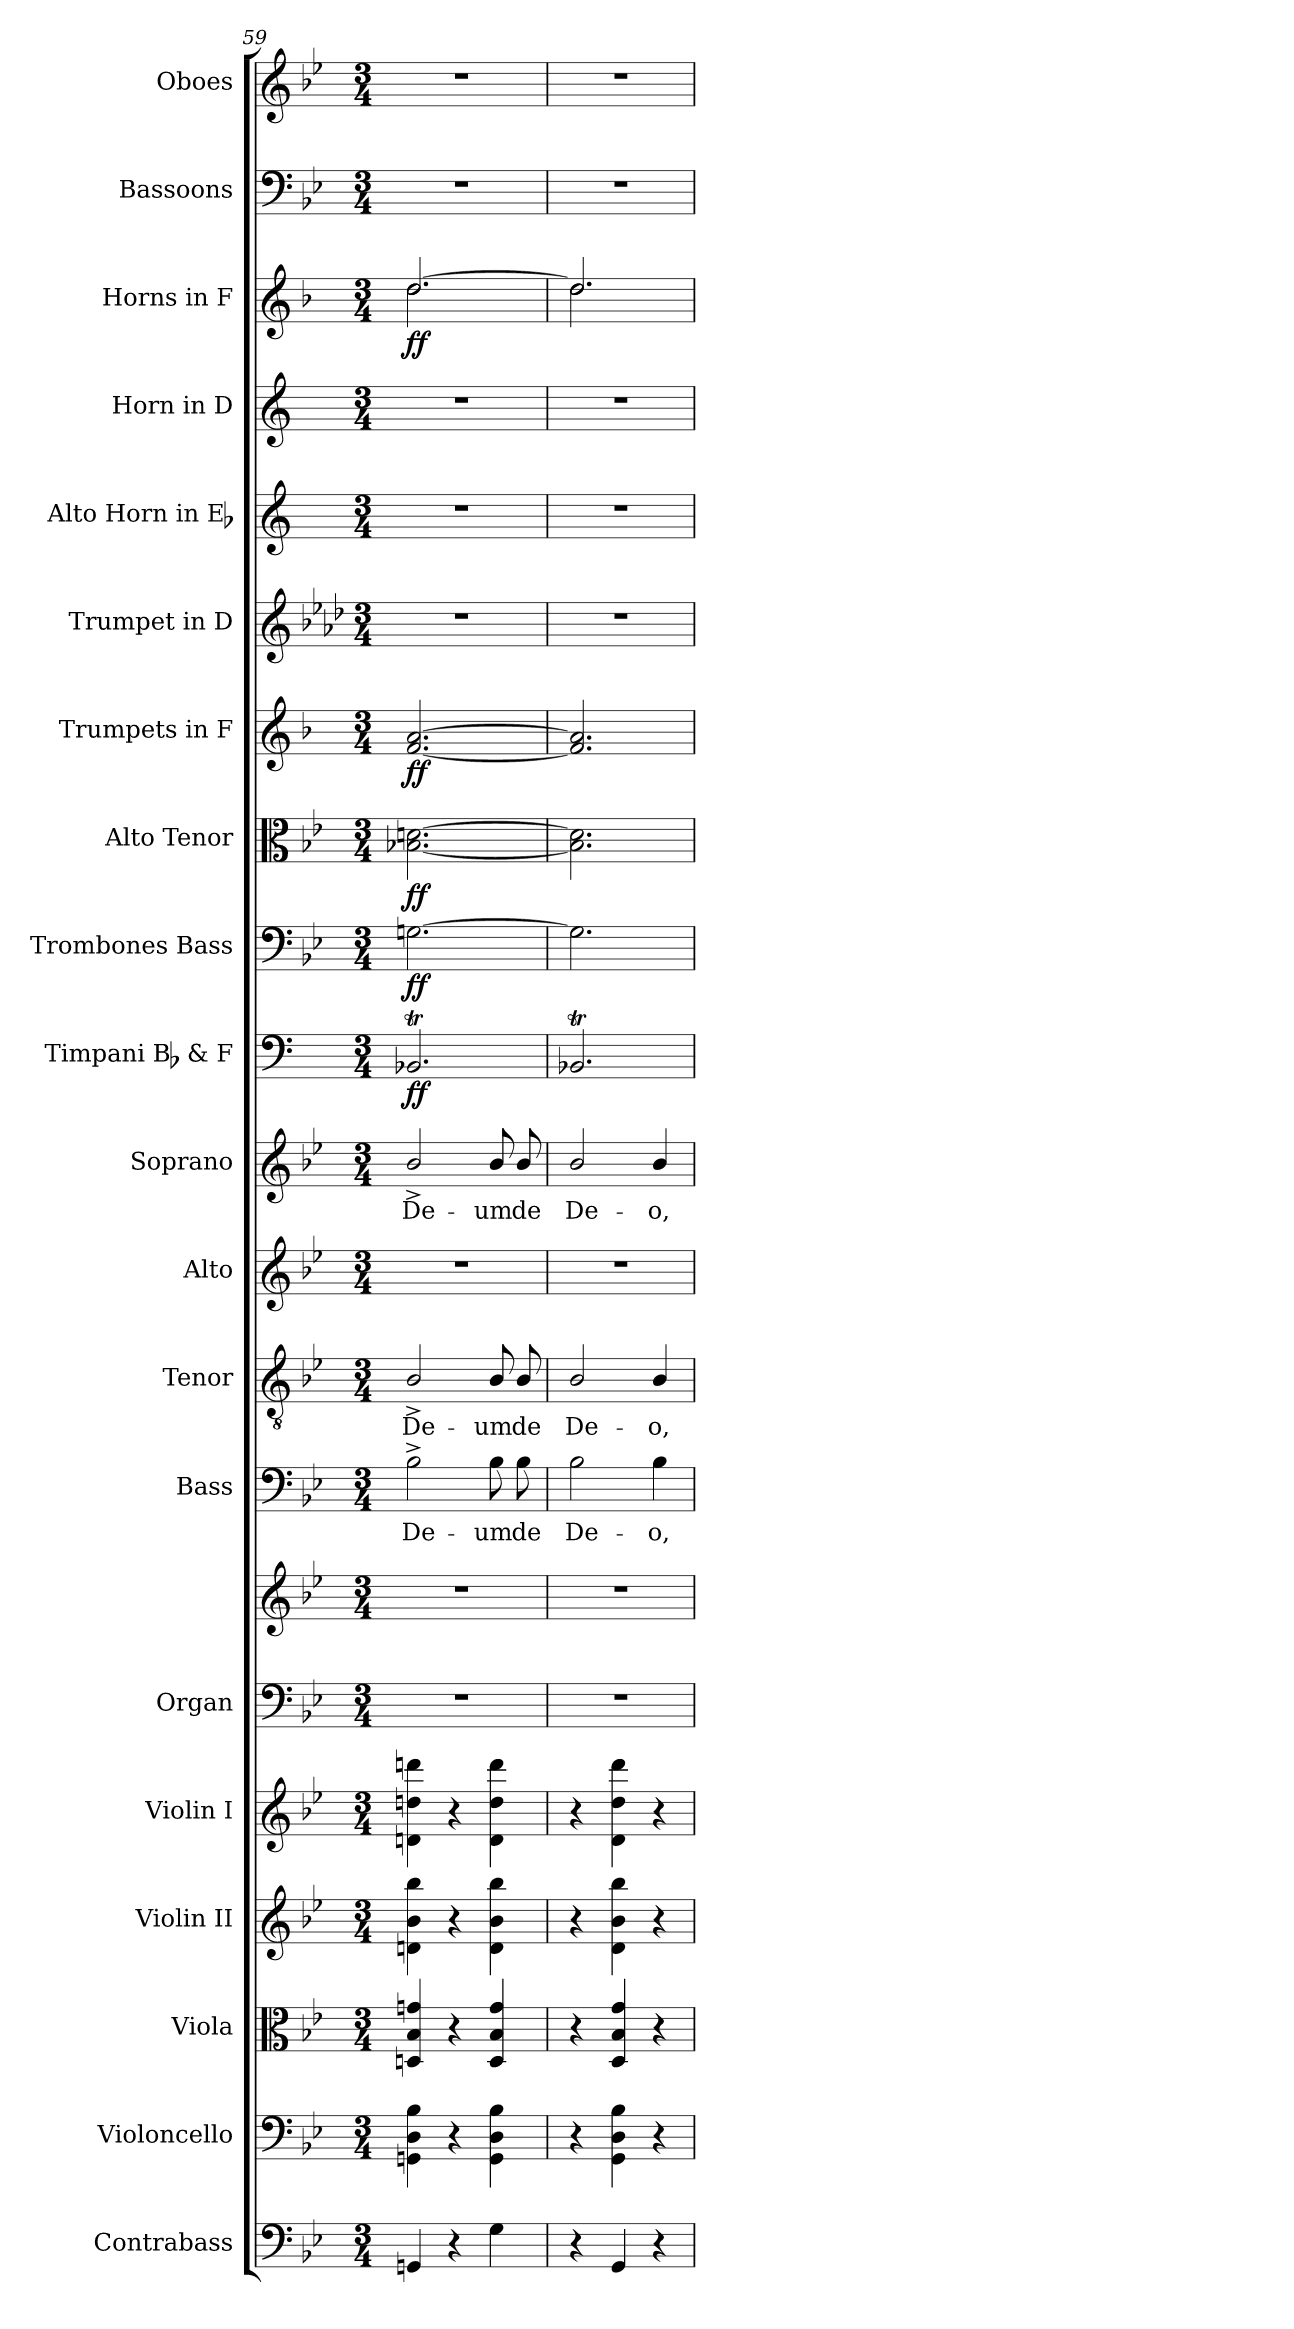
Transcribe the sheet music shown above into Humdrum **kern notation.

**kern	**kern	**kern	**kern	**kern	**kern	**kern	**kern	**text	**kern	**text	**kern	**kern	**text	**kern	**dynam	**kern	**dynam	**kern	**dynam	**kern	**dynam	**kern	**kern	**kern	**kern	**dynam	**kern	**kern
*part20	*part19	*part18	*part17	*part16	*part15	*part15	*part14	*part14	*part13	*part13	*part12	*part11	*part11	*part10	*part10	*part9	*part9	*part8	*part8	*part7	*part7	*part6	*part5	*part4	*part3	*part3	*part2	*part1
*staff21	*staff20	*staff19	*staff18	*staff17	*staff16	*staff15	*staff14	*staff14	*staff13	*staff13	*staff12	*staff11	*staff11	*staff10	*staff10	*staff9	*staff9	*staff8	*staff8	*staff7	*staff7	*staff6	*staff5	*staff4	*staff3	*staff3	*staff2	*staff1
*I"Contrabass	*I"Violoncello	*I"Viola	*I"Violin II	*I"Violin I	*I"Organ	*	*I"Bass	*	*I"Tenor	*	*I"Alto	*I"Soprano	*	*I"Timpani Bb & F	*	*I"Trombones  Bass	*	*I"Alto Tenor	*	*I"Trumpets in F	*	*I"Trumpet in D	*I"Alto Horn in Eb	*I"Horn in D	*I"Horns in F	*	*I"Bassoons	*I"Oboes
*I'Cb.	*I'Vc.	*I'Vla.	*I'Vln. II	*I'Vln. I	*I'Org.	*	*I'B.	*	*I'T.	*	*I'A.	*I'S.	*	*I'Timp.	*	*	*	*	*	*	*	*	*	*	*I'Hn.	*	*I'Bsn.	*I'Ob.
*clefF4	*clefF4	*clefC3	*clefG2	*clefG2	*clefF4	*clefG2	*clefF4	*	*clefGv2	*	*clefG2	*clefG2	*	*clefF4	*	*clefF4	*	*clefC3	*	*clefG2	*	*clefG2	*clefG2	*clefG2	*clefG2	*	*clefF4	*clefG2
*ITrd7c12	*	*	*	*	*	*	*	*	*ITrd7c12	*	*	*	*	*	*	*	*	*	*	*ITrd4c7	*	*ITrd-1c-2	*ITrd5c8	*ITrd6c10	*ITrd4c7	*	*	*
*k[b-e-]	*k[b-e-]	*k[b-e-]	*k[b-e-]	*k[b-e-]	*k[b-e-]	*k[b-e-]	*k[b-e-]	*	*k[b-e-]	*	*k[b-e-]	*k[b-e-]	*	*k[]	*	*k[b-e-]	*	*k[b-e-]	*	*k[b-e-]	*	*k[b-e-]	*k[f#c#g#d#]	*k[f#c#]	*k[b-e-]	*	*k[b-e-]	*k[b-e-]
*B-:	*B-:	*B-:	*B-:	*B-:	*B-:	*B-:	*B-:	*	*B-:	*	*B-:	*B-:	*	*C:	*	*B-:	*	*B-:	*	*B-:	*	*B-:	*E:	*D:	*B-:	*	*B-:	*B-:
*M3/4	*M3/4	*M3/4	*M3/4	*M3/4	*M3/4	*M3/4	*M3/4	*	*M3/4	*	*M3/4	*M3/4	*	*M3/4	*	*M3/4	*	*M3/4	*	*M3/4	*	*M3/4	*M3/4	*M3/4	*M3/4	*	*M3/4	*M3/4
=59	=59	=59	=59	=59	=59	=59	=59	=59	=59	=59	=59	=59	=59	=59	=59	=59	=59	=59	=59	=59	=59	=59	=59	=59	=59	=59	=59	=59
!	!	!	!	!	!LO:N:vis=1	!LO:N:vis=1	!	!	!	!	!	!	!	!	!	!	!	!	!	!	!	!	!	!	!	!	!	!
!	!	!	!	!	!	!	!	!LO:LY:b:color=#000000	!	!	!	!	!	!	!	!	!	!	!	!	!	!	!	!	!	!	!	!
!	!	!	!	!	!	!	!	!	!	!LO:LY:b:color=#000000	!LO:N:vis=1	!	!	!	!	!	!	!	!	!	!	!	!	!	!	!	!	!
!	!	!	!	!	!	!	!	!	!	!	!	!	!LO:LY:b:color=#000000	!	!	!	!	!	!	!	!	!LO:N:vis=1	!LO:N:vis=1	!LO:N:vis=1	!	!	!LO:N:vis=1	!LO:N:vis=1
*	*	*	*	*	*	*	*	*	*	*	*	*	*	*	*	*	*	*	*	*	*	*	*	*	*^	*	*	*
4GGGni/	4GGni\ 4Di 4B-i	4Dni/ 4B-i 4gni	4dni\ 4b-i 4bb-i	4dni\ 4ddni 4dddni	2.r	2.r	2B-^i\	De-	2BB-^i/	De-	2.r	2b-^i/	De-	2.BB-XTi/	ff	[2.Gni\	ff	[2.B-Xi\ [2.dni	ff	[2.B-i/ [2.di	ff	2.r	2.r	2.r	[2.gi/	2.gi\	ff	2.r	2.r
4r	4r	4r	4r	4r	.	.	.	.	.	.	.	.	.	.	.	.	.	.	.	.	.	.	.	.	.	.	.	.	.
!	!	!	!	!	!	!	!	!LO:LY:b:color=#000000	!	!	!	!	!	!	!	!	!	!	!	!	!	!	!	!	!	!	!	!	!
!	!	!	!	!	!	!	!	!	!	!LO:LY:b:color=#000000	!	!	!	!	!	!	!	!	!	!	!	!	!	!	!	!	!	!	!
!	!	!	!	!	!	!	!	!	!	!	!	!	!LO:LY:b:color=#000000	!	!	!	!	!	!	!	!	!	!	!	!	!	!	!	!
4GGi\	4GGi\ 4Di 4B-i	4Di/ 4B-i 4gi	4di\ 4b-i 4bb-i	4di\ 4ddi 4dddi	.	.	8B-i\	-um	8BB-i/	-um	.	8b-i/	-um	.	.	.	.	.	.	.	.	.	.	.	.	.	.	.	.
!	!	!	!	!	!	!	!	!LO:LY:b:color=#000000	!	!	!	!	!	!	!	!	!	!	!	!	!	!	!	!	!	!	!	!	!
!	!	!	!	!	!	!	!	!	!	!LO:LY:b:color=#000000	!	!	!	!	!	!	!	!	!	!	!	!	!	!	!	!	!	!	!
!	!	!	!	!	!	!	!	!	!	!	!	!	!LO:LY:b:color=#000000	!	!	!	!	!	!	!	!	!	!	!	!	!	!	!	!
.	.	.	.	.	.	.	8B-i\	de	8BB-i/	de	.	8b-i/	de	.	.	.	.	.	.	.	.	.	.	.	.	.	.	.	.
=60	=60	=60	=60	=60	=60	=60	=60	=60	=60	=60	=60	=60	=60	=60	=60	=60	=60	=60	=60	=60	=60	=60	=60	=60	=60	=60	=60	=60	=60
!	!	!	!	!	!LO:N:vis=1	!LO:N:vis=1	!	!	!	!	!	!	!	!	!	!	!	!	!	!	!	!	!	!	!	!	!	!	!
!	!	!	!	!	!	!	!	!LO:LY:b:color=#000000	!	!	!	!	!	!	!	!	!	!	!	!	!	!	!	!	!	!	!	!	!
!	!	!	!	!	!	!	!	!	!	!LO:LY:b:color=#000000	!LO:N:vis=1	!	!	!	!	!	!	!	!	!	!	!	!	!	!	!	!	!	!
!	!	!	!	!	!	!	!	!	!	!	!	!	!LO:LY:b:color=#000000	!	!	!	!	!	!	!	!	!LO:N:vis=1	!LO:N:vis=1	!LO:N:vis=1	!	!	!	!LO:N:vis=1	!LO:N:vis=1
4r	4r	4r	4r	4r	2.r	2.r	2B-i\	De-	2BB-i/	De-	2.r	2b-i/	De-	2.BB-XTi/	.	2.Gi\]	.	2.B-i\] 2.di]	.	2.B-i/] 2.di]	.	2.r	2.r	2.r	2.gi/]	2.gi\	.	2.r	2.r
4GGGi/	4GGi\ 4Di 4B-i	4Di/ 4B-i 4gi	4di\ 4b-i 4bb-i	4di\ 4ddi 4dddi	.	.	.	.	.	.	.	.	.	.	.	.	.	.	.	.	.	.	.	.	.	.	.	.	.
!	!	!	!	!	!	!	!	!LO:LY:b:color=#000000	!	!	!	!	!	!	!	!	!	!	!	!	!	!	!	!	!	!	!	!	!
!	!	!	!	!	!	!	!	!	!	!LO:LY:b:color=#000000	!	!	!	!	!	!	!	!	!	!	!	!	!	!	!	!	!	!	!
!	!	!	!	!	!	!	!	!	!	!	!	!	!LO:LY:b:color=#000000	!	!	!	!	!	!	!	!	!	!	!	!	!	!	!	!
4r	4r	4r	4r	4r	.	.	4B-i\	-o,	4BB-i/	-o,	.	4b-i/	-o,	.	.	.	.	.	.	.	.	.	.	.	.	.	.	.	.
*	*	*	*	*	*	*	*	*	*	*	*	*	*	*	*	*	*	*	*	*	*	*	*	*	*v	*v	*	*	*
=	=	=	=	=	=	=	=	=	=	=	=	=	=	=	=	=	=	=	=	=	=	=	=	=	=	=	=	=
*-	*-	*-	*-	*-	*-	*-	*-	*-	*-	*-	*-	*-	*-	*-	*-	*-	*-	*-	*-	*-	*-	*-	*-	*-	*-	*-	*-	*-
